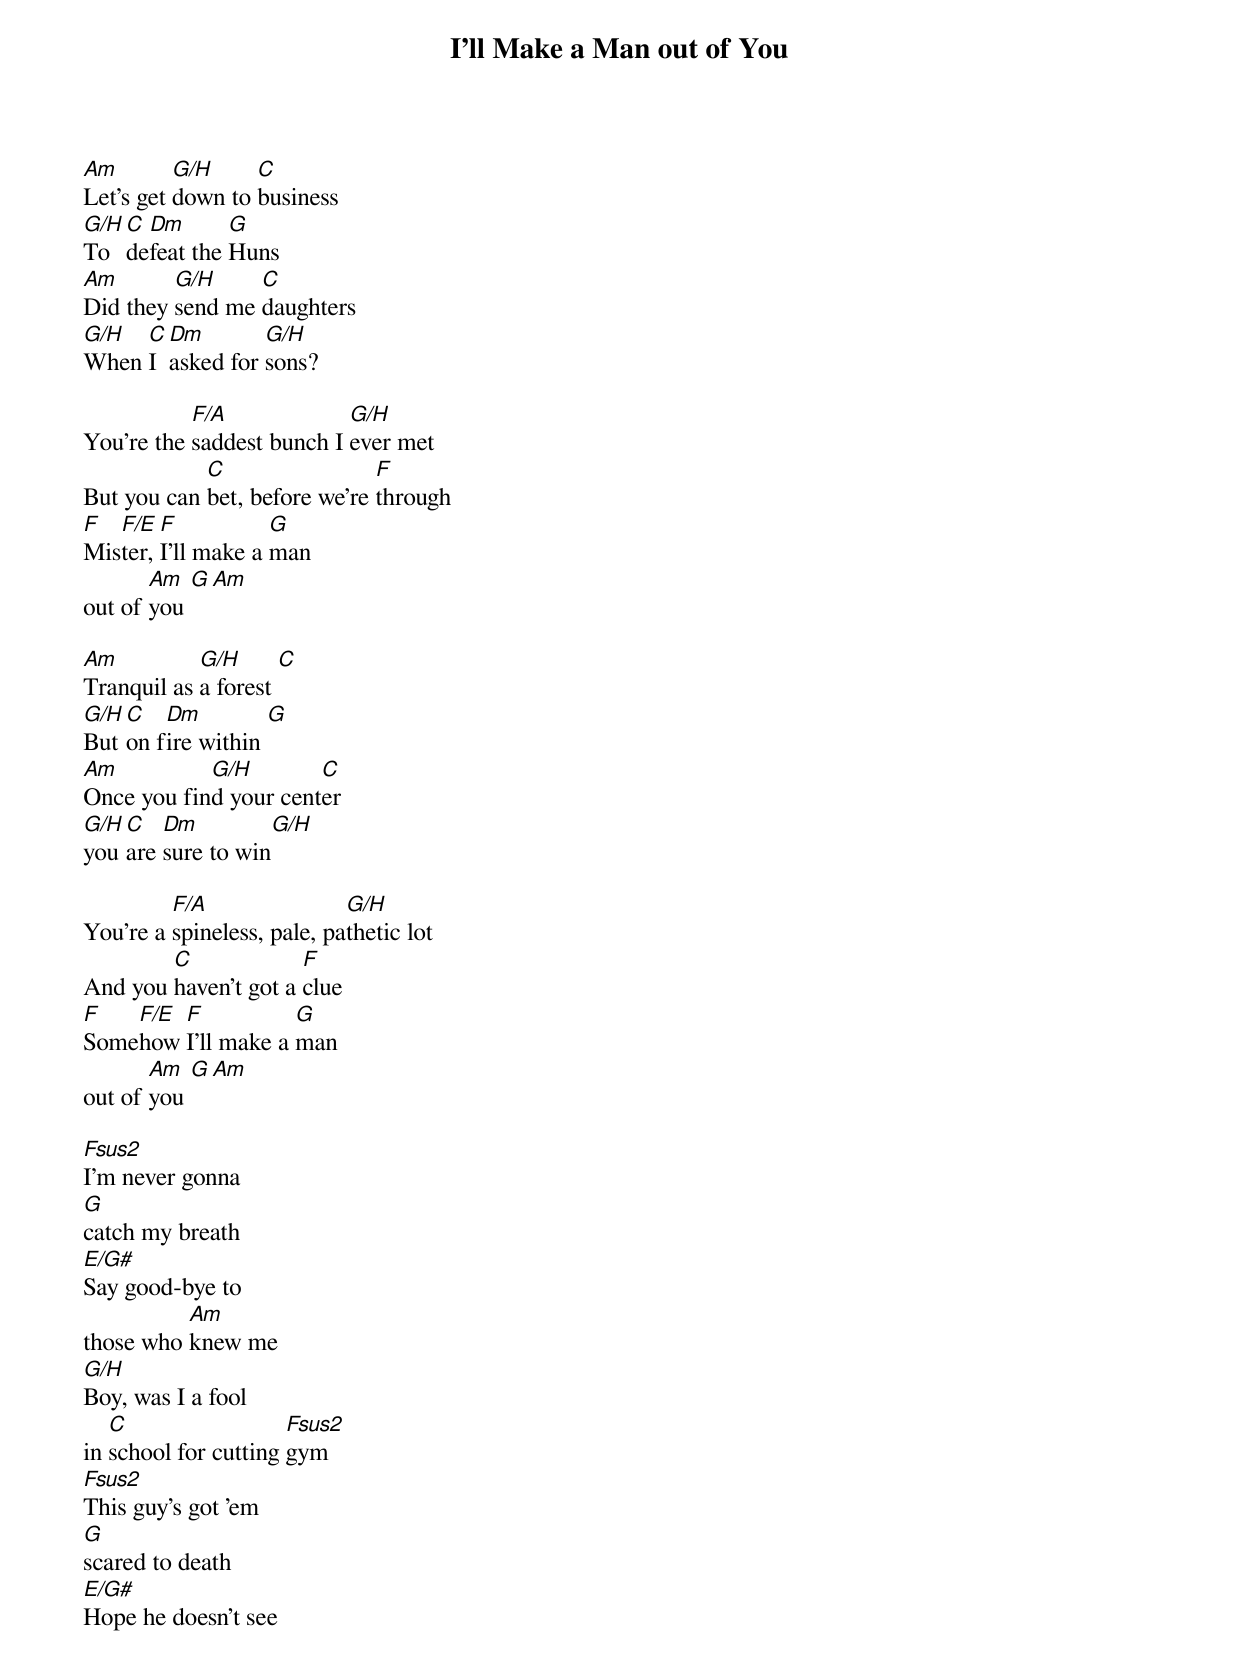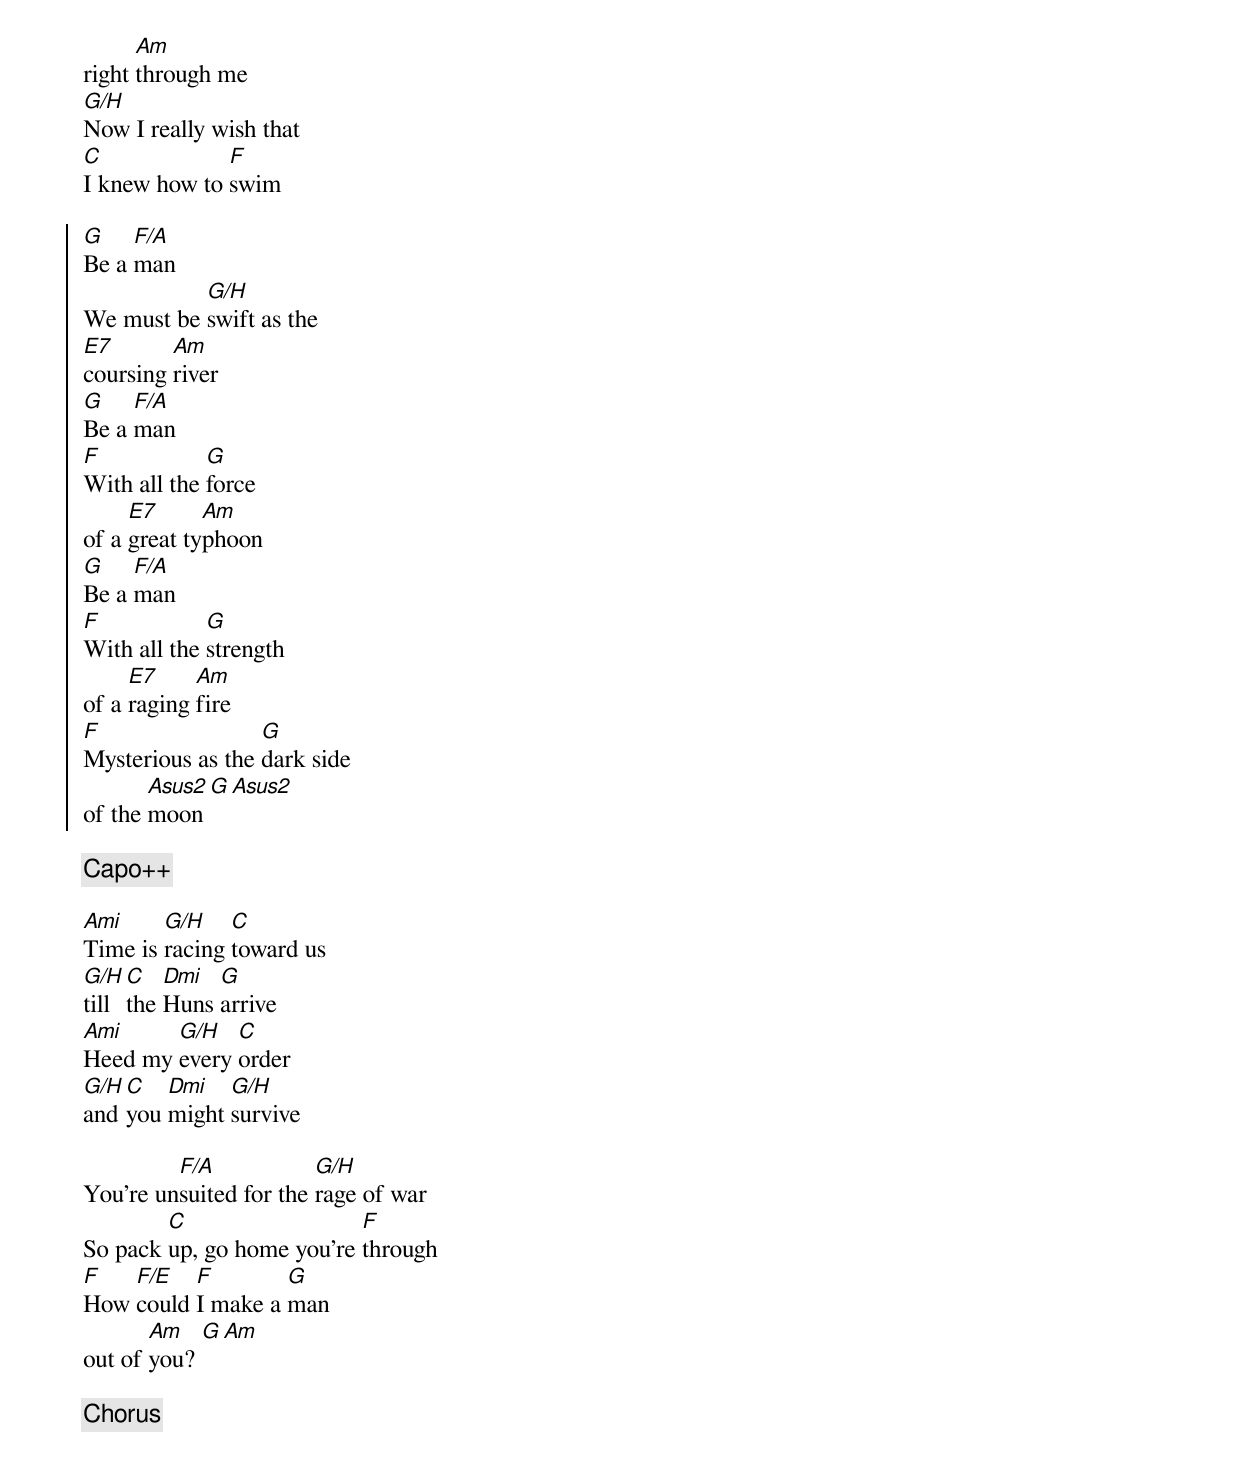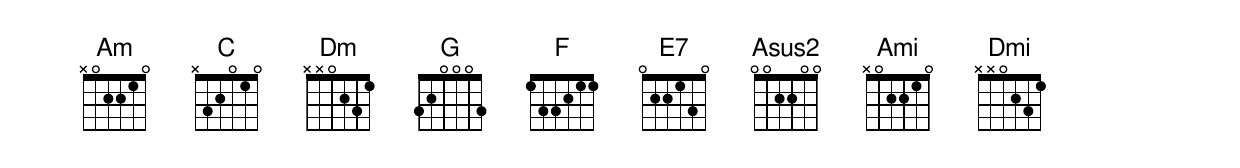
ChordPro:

{title: I'll Make a Man out of You}
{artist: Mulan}
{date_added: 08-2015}
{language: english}
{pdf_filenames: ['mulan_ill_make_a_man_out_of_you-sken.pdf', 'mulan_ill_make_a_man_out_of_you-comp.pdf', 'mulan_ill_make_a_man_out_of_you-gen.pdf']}
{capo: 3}
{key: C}
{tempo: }
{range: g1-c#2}
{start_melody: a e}

{start_of_verse}
[Am]Let's get [G/H]down to [C]business
[G/H]To [C]de[Dm]feat the [G]Huns
[Am]Did they [G/H]send me [C]daughters
[G/H]When [C]I [Dm]asked for [G/H]sons?

You're the [F/A]saddest bunch I [G/H]ever met
But you can [C]bet, before we're [F]through
[F]Mis[F/E]ter, [F]I'll make a [G]man
out of [Am]you [G][Am]
{end_of_verse}

{start_of_verse}
[Am]Tranquil as [G/H]a forest [C]
[G/H]But [C]on f[Dm]ire within [G]
[Am]Once you fin[G/H]d your cent[C]er
[G/H]you [C]are [Dm]sure to win[G/H]

You're a [F/A]spineless, pale, pa[G/H]thetic lot
And you [C]haven't got a [F]clue
[F]Some[F/E]how [F]I'll make a [G]man
out of [Am]you [G][Am]
{end_of_verse}

{start_of_bridge}
[Fsus2]I'm never gonna
[G]catch my breath
[E/G#]Say good-bye to
those who [Am]knew me
[G/H]Boy, was I a fool
in [C]school for cutting [Fsus2]gym
[Fsus2]This guy's got 'em
[G]scared to death
[E/G#]Hope he doesn't see
right [Am]through me
[G/H]Now I really wish that
[C]I knew how to [F]swim
{end_of_bridge}

{start_of_chorus}
[G]Be a [F/A]man
We must be [G/H]swift as the
[E7]coursing [Am]river
[G]Be a [F/A]man
[F]With all the [G]force
of a [E7]great ty[Am]phoon
[G]Be a [F/A]man
[F]With all the [G]strength
of a [E7]raging [Am]fire
[F]Mysterious as the [G]dark side
of the [Asus2]moon [G][Asus2]
{end_of_chorus}

{comment: Capo++}

{start_of_verse}
[Ami]Time is [G/H]racing [C]toward us
[G/H]till [C]the [Dmi]Huns [G]arrive
[Ami]Heed my [G/H]every [C]order
[G/H]and [C]you [Dmi]might [G/H]survive

You're un[F/A]suited for the [G/H]rage of war
So pack [C]up, go home you're [F]through
[F]How [F/E]could [F]I make a [G]man
out of [Am]you? [G][Am]
{end_of_verse}

{chorus}
